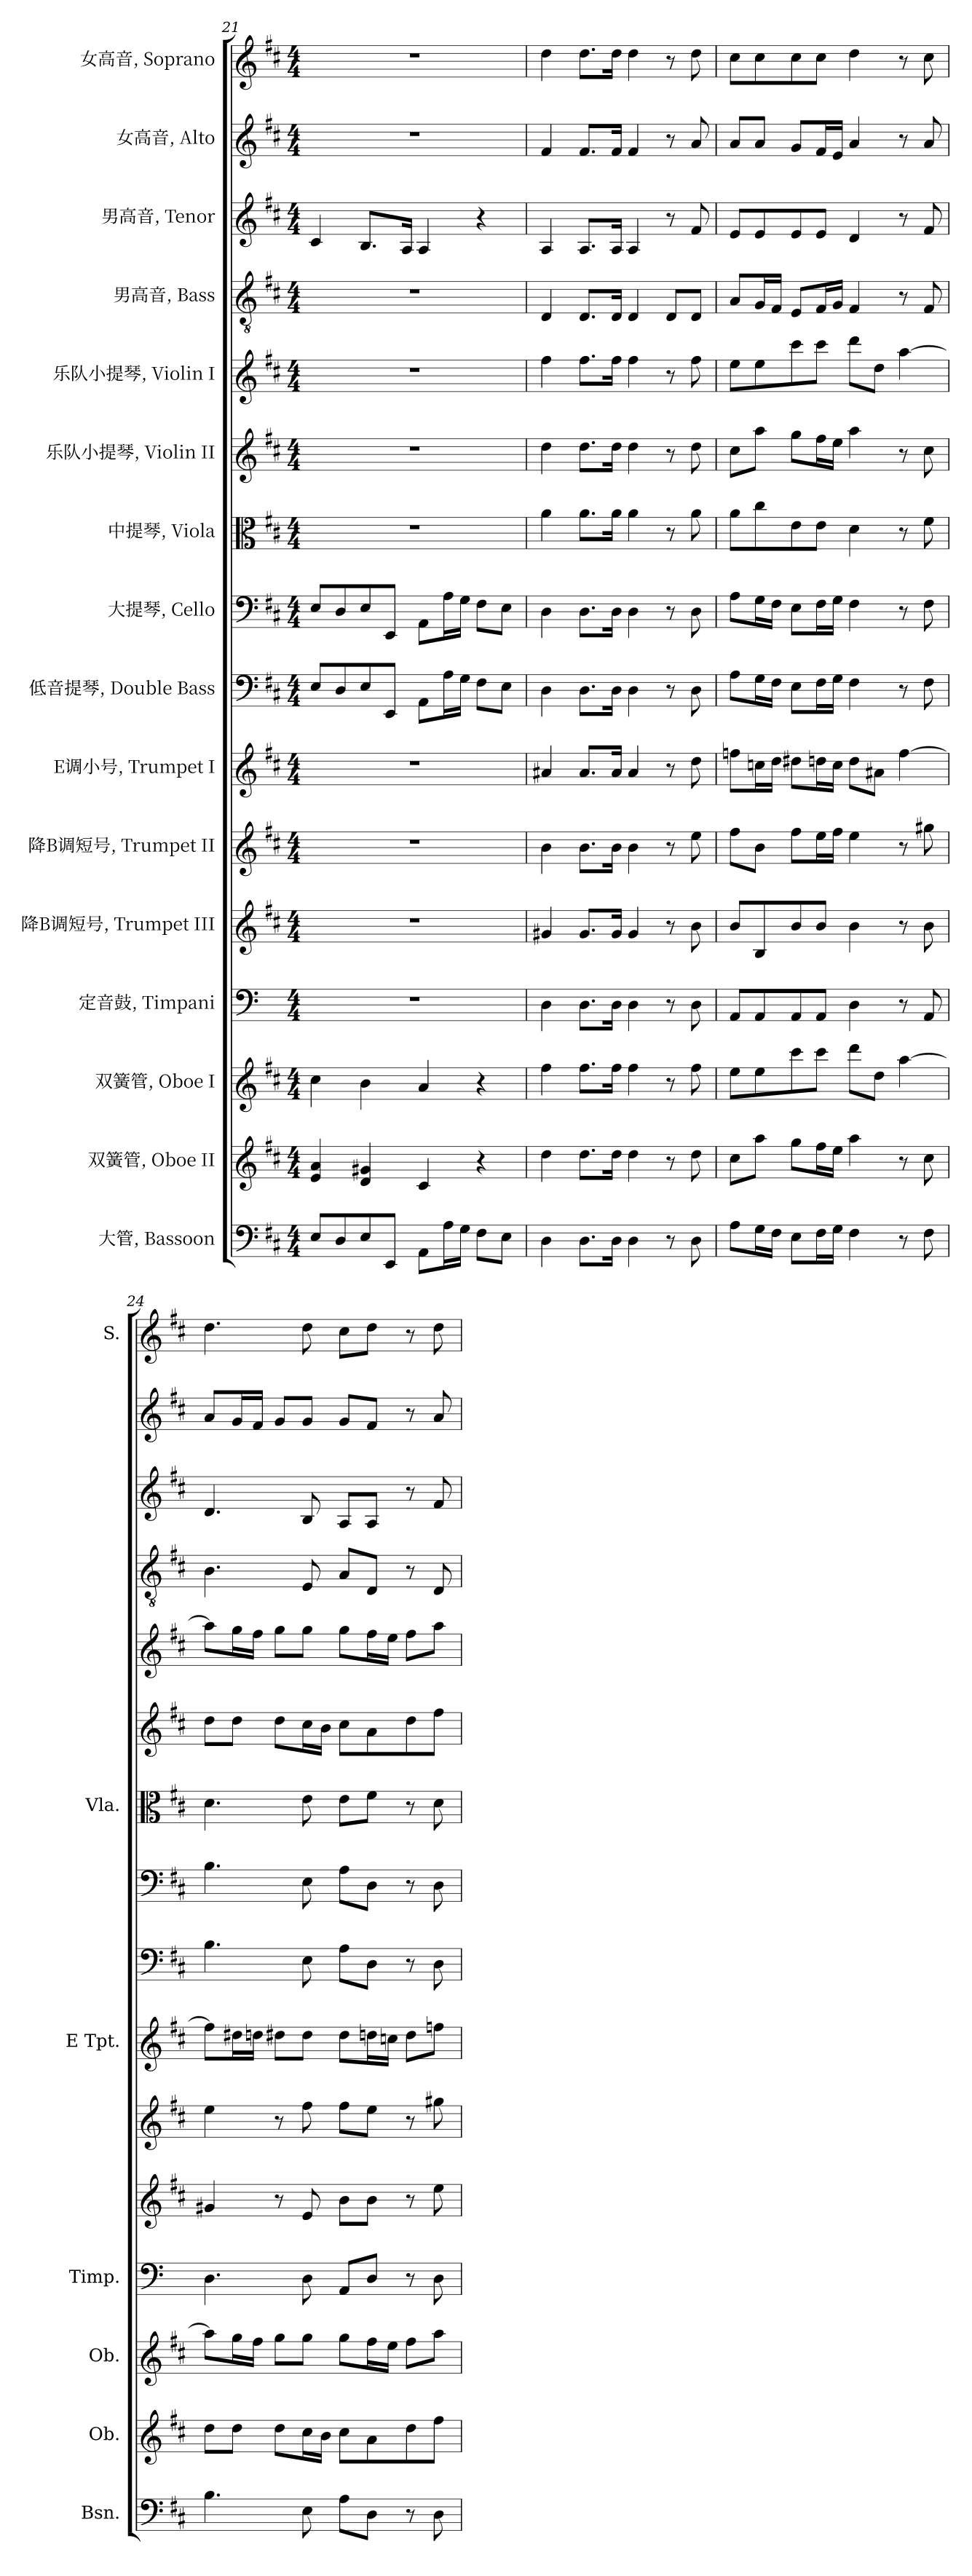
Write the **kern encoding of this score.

**kern	**kern	**kern	**kern	**kern	**kern	**kern	**kern	**kern	**kern	**kern	**kern	**kern	**kern	**kern	**kern
*part16	*part15	*part14	*part13	*part12	*part11	*part10	*part9	*part8	*part7	*part6	*part5	*part4	*part3	*part2	*part1
*staff16	*staff15	*staff14	*staff13	*staff12	*staff11	*staff10	*staff9	*staff8	*staff7	*staff6	*staff5	*staff4	*staff3	*staff2	*staff1
*I"大管, Bassoon	*I"双簧管, Oboe II	*I"双簧管, Oboe I	*I"定音鼓, Timpani	*I"降B调短号, Trumpet III	*I"降B调短号, Trumpet II	*I"E调小号, Trumpet I	*I"低音提琴, Double Bass	*I"大提琴, Cello	*I"中提琴, Viola	*I"乐队小提琴, Violin II	*I"乐队小提琴, Violin I	*I"男高音, Bass	*I"男高音, Tenor	*I"女高音, Alto	*I"女高音, Soprano
*I'Bsn.	*I'Ob.	*I'Ob.	*I'Timp.	*	*	*I'E Tpt.	*	*	*I'Vla.	*	*	*	*	*	*I'S.
*clefF4	*clefG2	*clefG2	*clefF4	*clefG2	*clefG2	*clefG2	*clefF4	*clefF4	*clefC3	*clefG2	*clefG2	*clefGv2	*clefG2	*clefG2	*clefG2
*	*	*	*	*ITrd1c2	*ITrd1c2	*ITrd-3c-4	*ITrd7c12	*	*	*	*	*	*	*	*
*k[f#c#]	*k[f#c#]	*k[f#c#]	*k[]	*k[]	*k[]	*k[b-e-a-d-g-c-]	*k[f#c#]	*k[f#c#]	*k[f#c#]	*k[f#c#]	*k[f#c#]	*k[f#c#]	*k[f#c#]	*k[f#c#]	*k[f#c#]
*M4/4	*M4/4	*M4/4	*M4/4	*M4/4	*M4/4	*M4/4	*M4/4	*M4/4	*M4/4	*M4/4	*M4/4	*M4/4	*M4/4	*M4/4	*M4/4
=21	=21	=21	=21	=21	=21	=21	=21	=21	=21	=21	=21	=21	=21	=21	=21
8E/L	4e/ 4a/	4cc#\	1r	1r	1r	1r	8EE/L	8E/L	1r	1r	1r	1r	4c#/	1r	1r
8D/	.	.	.	.	.	.	8DD/	8D/	.	.	.	.	.	.	.
8E/	4d/ 4g#X/	4b\	.	.	.	.	8EE/	8E/	.	.	.	.	8.B/L	.	.
8EE/J	.	.	.	.	.	.	8EEE/J	8EE/J	.	.	.	.	.	.	.
.	.	.	.	.	.	.	.	.	.	.	.	.	16A/Jk	.	.
8AA\L	4c#/	4a/	.	.	.	.	8AAA\L	8AA\L	.	.	.	.	4A/	.	.
16A\L	.	.	.	.	.	.	16AA\L	16A\L	.	.	.	.	.	.	.
16G\JJ	.	.	.	.	.	.	16GG\JJ	16G\JJ	.	.	.	.	.	.	.
8F#\L	4r	4r	.	.	.	.	8FF#\L	8F#\L	.	.	.	.	4r	.	.
8E\J	.	.	.	.	.	.	8EE\J	8E\J	.	.	.	.	.	.	.
=22	=22	=22	=22	=22	=22	=22	=22	=22	=22	=22	=22	=22	=22	=22	=22
4D\	4dd\	4ff#\	4D\	4f#X/	4a\	4ddn/	4DD\	4D\	4a\	4dd\	4ff#\	4D/	4A/	4f#/	4dd\
8.D\L	8.dd\L	8.ff#\L	8.D\L	8.f#/L	8.a\L	8.dd/L	8.DD\L	8.D\L	8.a\L	8.dd\L	8.ff#\L	8.D/L	8.A/L	8.f#/L	8.dd\L
16D\Jk	16dd\Jk	16ff#\Jk	16D\Jk	16f#/Jk	16a\Jk	16dd/Jk	16DD\Jk	16D\Jk	16a\Jk	16dd\Jk	16ff#\Jk	16D/Jk	16A/Jk	16f#/Jk	16dd\Jk
4D\	4dd\	4ff#\	4D\	4f#/	4a\	4dd/	4DD\	4D\	4a\	4dd\	4ff#\	4D/	4A/	4f#/	4dd\
8r	8r	8r	8r	8r	8r	8r	8r	8r	8r	8r	8r	8D/L	8r	8r	8r
8D\	8dd\	8ff#\	8D\	8a\	8dd\	8gg-\	8DD\	8D\	8a\	8dd\	8ff#\	8D/J	8f#/	8a/	8dd\
!!LO:PB:g=z
=23	=23	=23	=23	=23	=23	=23	=23	=23	=23	=23	=23	=23	=23	=23	=23
8A\L	8cc#\L	8ee\L	8AA/L	8a/L	8ee\L	8bb--X\L	8AA\L	8A\L	8a\L	8cc#\L	8ee\L	8A/L	8e/L	8a/L	8cc#\L
16G\L	8aa\J	8ee\	8AA/	8A/	8a\J	16ff-X\L	16GG\L	16G\L	8cc#\	8aa\J	8ee\	16G/L	8e/	8a/J	8cc#\
16F#\JJ	.	.	.	.	.	16gg-\JJ	16FF#\JJ	16F#\JJ	.	.	.	16F#/JJ	.	.	.
8E\L	8gg\L	8ccc#\	8AA/	8a/	8ee\L	8ggn\L	8EE\L	8E\L	8e\	8gg\L	8ccc#\	8E/L	8e/	8g/L	8cc#\
16F#\L	16ff#\L	8ccc#\J	8AA/J	8a/J	16dd\L	16gg-X\L	16FF#\L	16F#\L	8e\J	16ff#\L	8ccc#\J	16F#/L	8e/J	16f#/L	8cc#\J
16G\JJ	16ee\JJ	.	.	.	16ee\JJ	16ff-\JJ	16GG\JJ	16G\JJ	.	16ee\JJ	.	16G/JJ	.	16e/JJ	.
4F#\	4aa\	8ddd\L	4D\	4a\	4dd\	8gg-\L	4FF#\	4F#\	4d\	4aa\	8ddd\L	4F#/	4d/	4a/	4dd\
.	.	8dd\J	.	.	.	8ddn\J	.	.	.	.	8dd\J	.	.	.	.
8r	8r	[4aa\	8r	8r	8r	[4bb--\	8r	8r	8r	8r	[4aa\	8r	8r	8r	8r
8F#\	8cc#\	.	8AA/	8a\	8ff#X\	.	8FF#\	8F#\	8f#\	8cc#\	.	8F#/	8f#/	8a/	8cc#\
=24	=24	=24	=24	=24	=24	=24	=24	=24	=24	=24	=24	=24	=24	=24	=24
4.B\	8dd\L	8aa\L]	4.D\	4f#X/	4dd\	8bb--\L]	4.BB\	4.B\	4.d\	8dd\L	8aa\L]	4.B\	4.d/	8a/L	4.dd\
.	8dd\J	16gg\L	.	.	.	16ggn\L	.	.	.	8dd\J	16gg\L	.	.	16g/L	.
.	.	16ff#\JJ	.	.	.	16gg-X\JJ	.	.	.	.	16ff#\JJ	.	.	16f#/JJ	.
.	8dd\L	8gg\L	.	8r	8r	8ggn\L	.	.	.	8dd\L	8gg\L	.	.	8g/L	.
8E\	16cc#\L	8gg\J	8D\	8d/	8ee\	8gg\J	8EE\	8E\	8e\	16cc#\L	8gg\J	8E/	8B/	8g/J	8dd\
.	16b\JJ	.	.	.	.	.	.	.	.	16b\JJ	.	.	.	.	.
8A\L	8cc#\L	8gg\L	8AA/L	8a\L	8ee\L	8gg\L	8AA\L	8A\L	8e\L	8cc#\L	8gg\L	8A/L	8A/L	8g/L	8cc#\L
8D\J	8a\	16ff#\L	8D/J	8a\J	8dd\J	16gg-X\L	8DD\J	8D\J	8f#\J	8a\	16ff#\L	8D/J	8A/J	8f#/J	8dd\J
.	.	16ee\JJ	.	.	.	16ff-X\JJ	.	.	.	.	16ee\JJ	.	.	.	.
8r	8dd\	8ff#\L	8r	8r	8r	8gg-\L	8r	8r	8r	8dd\	8ff#\L	8r	8r	8r	8r
8D\	8ff#\J	8aa\J	8D\	8dd\	8ff#X\	8bb--X\J	8DD\	8D\	8d\	8ff#\J	8aa\J	8D/	8f#/	8a/	8dd\
=	=	=	=	=	=	=	=	=	=	=	=	=	=	=	=
*-	*-	*-	*-	*-	*-	*-	*-	*-	*-	*-	*-	*-	*-	*-	*-
